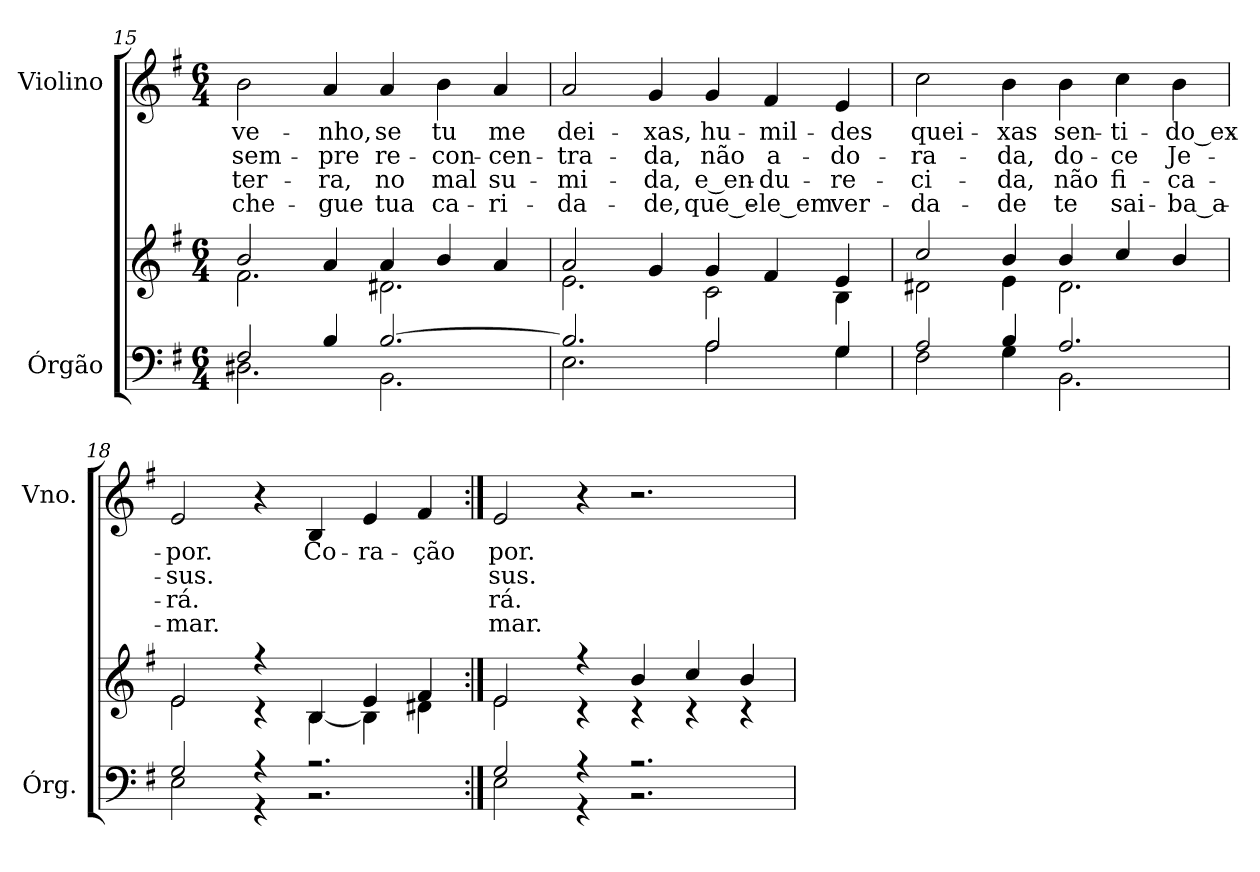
**kern	**kern	**kern	**text	**text	**text	**text
*part2	*part2	*part1	*part1	*part1	*part1	*part1
*staff3	*staff2	*staff1	*staff1	*staff1	*staff1	*staff1
*I"Órgão	*	*I"Violino	*	*	*	*
*I'Órg.	*	*I'Vno.	*	*	*	*
*clefF4	*clefG2	*clefG2	*	*	*	*
*k[f#]	*k[f#]	*k[f#]	*	*	*	*
*e:	*e:	*e:	*	*	*	*
*M6/4	*M6/4	*M6/4	*	*	*	*
=15	=15	=15	=15	=15	=15	=15
*^	*^	*	*	*	*	*
!	!	!	!	!	!LO:LY:b:color=#000000	!LO:LY:b:color=#000000	!LO:LY:b:color=#000000	!LO:LY:b:color=#000000
2F#i/	2.D#Xi\	2bi/	2.f#i\	2bi\	ve-	sem-	ter-	che-
!	!	!	!	!	!LO:LY:b:color=#000000	!LO:LY:b:color=#000000	!LO:LY:b:color=#000000	!LO:LY:b:color=#000000
4Bi/	.	4ai/	.	4ai/	-nho,	-pre	-ra,	-gue
!	!	!	!	!	!LO:LY:b:color=#000000	!LO:LY:b:color=#000000	!LO:LY:b:color=#000000	!LO:LY:b:color=#000000
[>2.Bi/	2.BBi\	4ai/	2.d#Xi\	4ai/	se	re-	no	tua
!	!	!	!	!	!LO:LY:b:color=#000000	!LO:LY:b:color=#000000	!LO:LY:b:color=#000000	!LO:LY:b:color=#000000
.	.	4bi/	.	4bi\	tu	-con-	mal	ca-
!	!	!	!	!	!LO:LY:b:color=#000000	!LO:LY:b:color=#000000	!LO:LY:b:color=#000000	!LO:LY:b:color=#000000
.	.	4ai/	.	4ai/	me	-cen-	su-	-ri-
!!LO:LB:g=z
=16	=16	=16	=16	=16	=16	=16	=16	=16
!	!	!	!	!	!LO:LY:b:color=#000000	!LO:LY:b:color=#000000	!LO:LY:b:color=#000000	!LO:LY:b:color=#000000
2.Bi/]	2.Ei\	2ai/	2.ei\	2ai/	dei-	-tra-	-mi-	-da-
!	!	!	!	!	!LO:LY:b:color=#000000	!LO:LY:b:color=#000000	!LO:LY:b:color=#000000	!LO:LY:b:color=#000000
.	.	4gi/	.	4gi/	-xas,	-da,	-da,	-de,
!	!	!	!	!	!LO:LY:b:color=#000000	!LO:LY:b:color=#000000	!LO:LY:b:color=#000000	!LO:LY:b:color=#000000
2Ai/	2Ai\	4gi/	2ci\	4gi/	hu-	não	e_en-	que_e-
!	!	!	!	!	!LO:LY:b:color=#000000	!LO:LY:b:color=#000000	!LO:LY:b:color=#000000	!LO:LY:b:color=#000000
.	.	4f#i/	.	4f#i/	-mil-	a-	-du-	-le_em
!	!	!	!	!	!LO:LY:b:color=#000000	!LO:LY:b:color=#000000	!LO:LY:b:color=#000000	!LO:LY:b:color=#000000
4Gi/	4Gi\	4ei/	4Bi\	4ei/	-des	-do-	-re-	ver-
=17	=17	=17	=17	=17	=17	=17	=17	=17
!	!	!	!	!	!LO:LY:b:color=#000000	!LO:LY:b:color=#000000	!LO:LY:b:color=#000000	!LO:LY:b:color=#000000
2Ai/	2F#i\	2cci/	2d#Xi\	2cci\	quei-	-ra-	-ci-	-da-
!	!	!	!	!	!LO:LY:b:color=#000000	!LO:LY:b:color=#000000	!LO:LY:b:color=#000000	!LO:LY:b:color=#000000
4Bi/	4Gi\	4bi/	4ei\	4bi\	-xas	-da,	-da,	-de
!	!	!	!	!	!LO:LY:b:color=#000000	!LO:LY:b:color=#000000	!LO:LY:b:color=#000000	!LO:LY:b:color=#000000
2.Ai/	2.BBi\	4bi/	2.d#i\	4bi\	sen-	do-	não	te
!	!	!	!	!	!LO:LY:b:color=#000000	!LO:LY:b:color=#000000	!LO:LY:b:color=#000000	!LO:LY:b:color=#000000
.	.	4cci/	.	4cci\	-ti-	-ce	fi-	sai-
!	!	!	!	!	!LO:LY:b:color=#000000	!LO:LY:b:color=#000000	!LO:LY:b:color=#000000	!LO:LY:b:color=#000000
.	.	4bi/	.	4bi\	-do_ex-	Je-	-ca-	-ba_a-
=18	=18	=18	=18	=18	=18	=18	=18	=18
!	!	!	!	!	!LO:LY:b:color=#000000	!LO:LY:b:color=#000000	!LO:LY:b:color=#000000	!LO:LY:b:color=#000000
2Gi/	2Ei\	2ei/	2ei\	2ei/	-por.	-sus.	-rá.	-mar.
4r	4r	4r	4r	4r	.	.	.	.
!	!	!	!	!	!LO:LY:b:color=#000000	!	!	!
2.r	2.r	4Bi/	[<4Bi\	4Bi/	Co-	.	.	.
!	!	!	!	!	!LO:LY:b:color=#000000	!	!	!
.	.	4ei/	4Bi\]	4ei/	-ra-	.	.	.
!	!	!	!	!	!LO:LY:b:color=#000000	!	!	!
.	.	4f#i/	4d#Xi\	4f#i/	-ção	.	.	.
=19:|!	=19:|!	=19:|!	=19:|!	=19:|!	=19:|!	=19:|!	=19:|!	=19:|!
!	!	!	!	!	!LO:LY:b:color=#000000	!LO:LY:b:color=#000000	!LO:LY:b:color=#000000	!LO:LY:b:color=#000000
2Gi/	2Ei\	2ei/	2ei\	2ei/	por.	sus.	rá.	mar.
4r	4r	4r	4r	4r	.	.	.	.
2.r	2.r	4bi/	4r	2.r	.	.	.	.
.	.	4cci/	4r	.	.	.	.	.
.	.	4bi/	4r	.	.	.	.	.
*v	*v	*	*	*	*	*	*	*
*	*v	*v	*	*	*	*	*
=	=	=	=	=	=	=
*-	*-	*-	*-	*-	*-	*-
